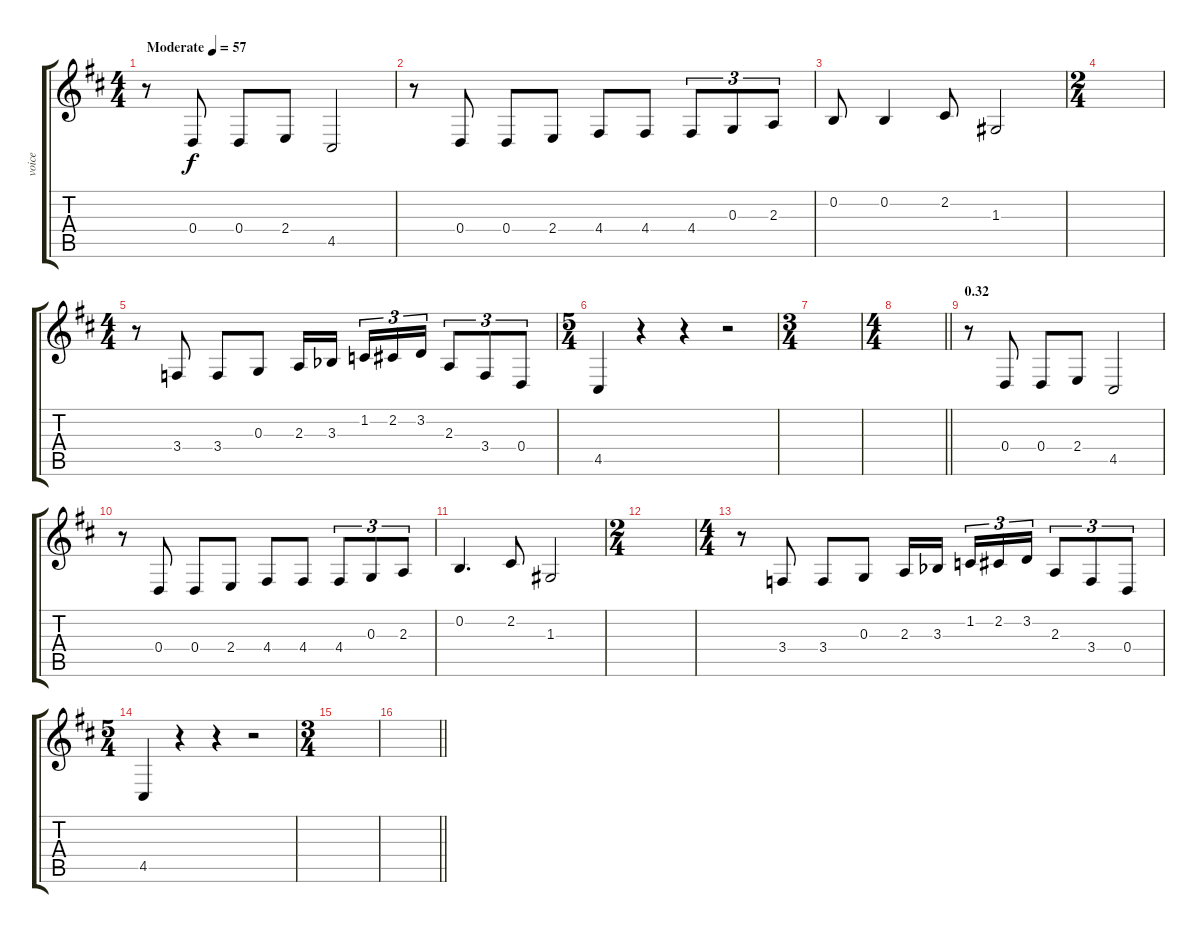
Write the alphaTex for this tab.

\track ("voice" "voice") {instrument tenorsax}
\staff {score tabs}
\tuning (E4 B3 G3 D3 A2 E2) {hide}
\ts (4 4)
\tempo (57 "Moderate")
\clef g2
\ks d
r.8{dy f instrument tenorsax} 0.4.8 0.4.8 2.4.8 4.5.2 |
r.8 0.4.8 0.4.8 2.4.8 4.4.8 4.4.8 4.4.8{tu (3 2)} 0.3.8{tu (3 2)} 2.3.8{tu (3 2)} |
0.2.8 0.2.4 2.2.8 1.3.2 |
\ts (2 4)
|
\ts (4 4)
r.8 3.4.8 3.4.8 0.3.8 2.3.16 3.3{acc b}.16{beam splitsecondary} 1.2.16{tu (3 2)} 2.2.16{tu (3 2)} 3.2.16{tu (3 2)} 2.3.8{tu (3 2)} 3.4.8{tu (3 2)} 0.4.8{tu (3 2)} |
\ts (5 4)
4.5.4 r.4 r.4 r.2 |
\ts (3 4)
|
\ts (4 4)
\barLineRight lightlight
|
\section ("" "0.32")
r.8 0.4.8 0.4.8 2.4.8 4.5.2 |
r.8 0.4.8 0.4.8 2.4.8 4.4.8 4.4.8 4.4.8{tu (3 2)} 0.3.8{tu (3 2)} 2.3.8{tu (3 2)} |
0.2.4{d} 2.2.8 1.3.2 |
\ts (2 4)
|
\ts (4 4)
r.8 3.4.8 3.4.8 0.3.8 2.3.16 3.3{acc b}.16{beam splitsecondary} 1.2.16{tu (3 2)} 2.2.16{tu (3 2)} 3.2.16{tu (3 2)} 2.3.8{tu (3 2)} 3.4.8{tu (3 2)} 0.4.8{tu (3 2)} |
\ts (5 4)
4.5.4 r.4 r.4 r.2 |
\ts (3 4)
|
\barLineRight lightlight
